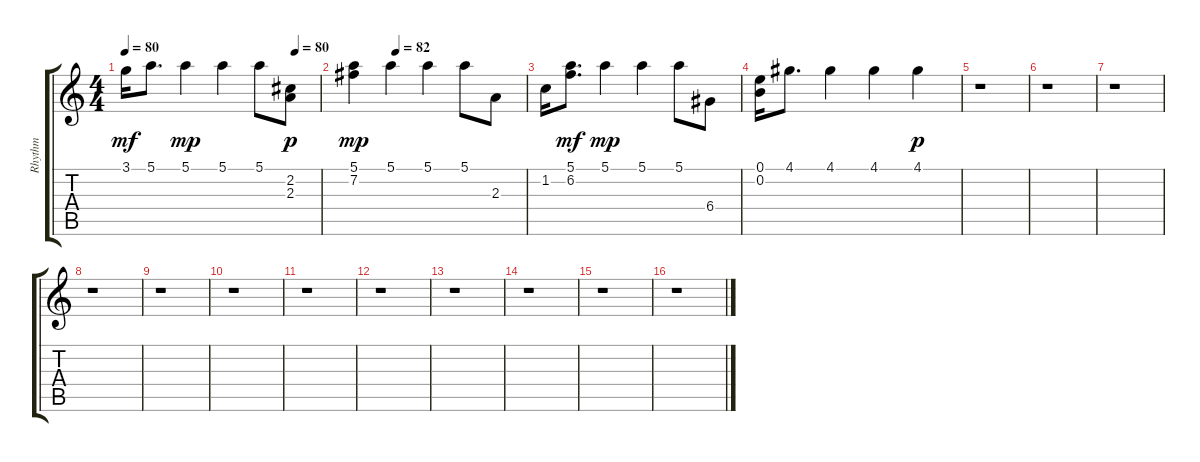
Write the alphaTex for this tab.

\track ("Rhythm" "Rhythm") {instrument electricguitarjazz}
\staff {score tabs}
\tuning (E4 B3 G3 D3 A2 E2) {hide}
\ts (4 4)
\tempo 80
\tempo (80 0.875)
\clef g2
\ks c
3.1.16{dy mf} 5.1.8{d} 5.1.4{dy mp} 5.1.4 5.1.8 (2.2 2.3).8{dy p} |
\tempo (82 0.25)
(5.1 7.2).4{dy mp} 5.1.4 5.1.4 5.1.8 2.3.8 |
1.2.16 (5.1 6.2).8{d dy mf} 5.1.4{dy mp} 5.1.4 5.1.8 6.4.8 |
(0.1 0.2).16 4.1.8{d} 4.1.4 4.1.4 4.1.4{dy p} |
r.1 |
r.1 |
r.1 |
r.1 |
r.1 |
r.1 |
r.1 |
r.1 |
r.1 |
r.1 |
r.1 |
r.1
